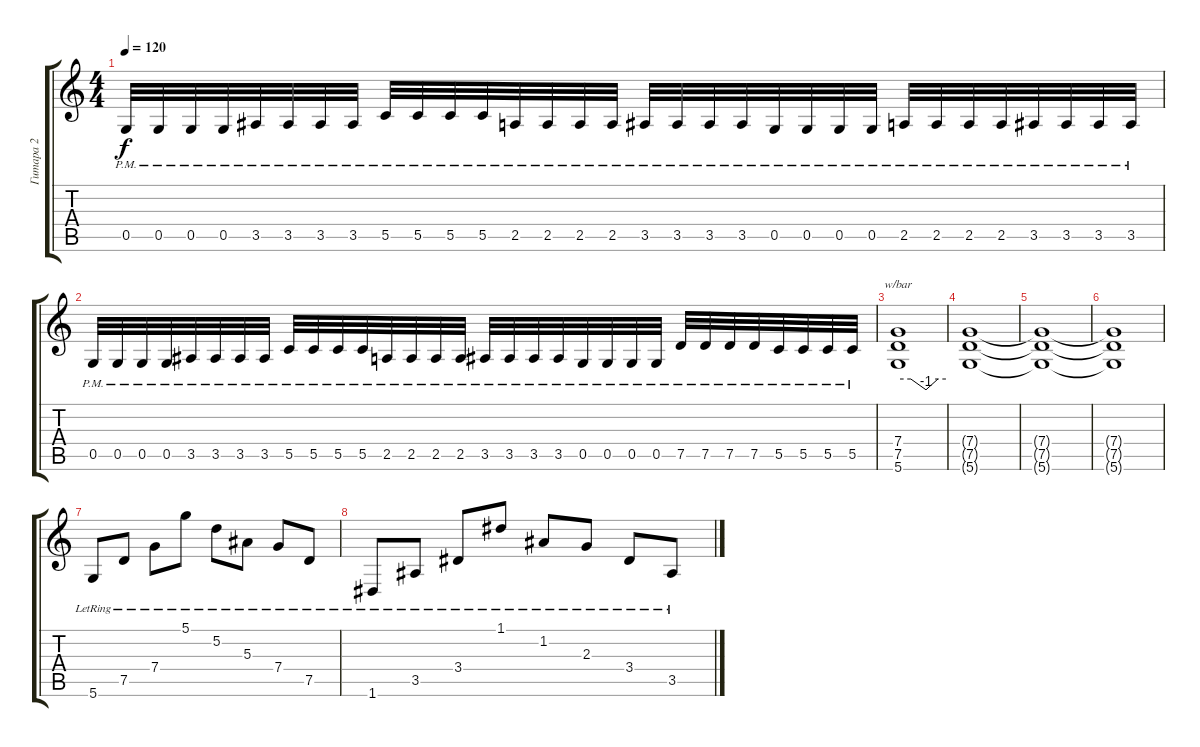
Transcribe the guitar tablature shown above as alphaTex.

\track ("Гитара 2" "Гитара 2") {instrument overdrivenguitar}
\staff {score tabs}
\tuning (D4 A3 F3 C3 G2 D2) {hide}
\ts (4 4)
\tempo 120
\clef g2
\ks c
0.5{pm}.32{dy f} 0.5{pm}.32 0.5{pm}.32 0.5{pm}.32 3.5{pm}.32 3.5{pm}.32 3.5{pm}.32 3.5{pm}.32 5.5{pm}.32 5.5{pm}.32 5.5{pm}.32 5.5{pm}.32 2.5{pm}.32 2.5{pm}.32 2.5{pm}.32 2.5{pm}.32 3.5{pm}.32 3.5{pm}.32 3.5{pm}.32 3.5{pm}.32 0.5{pm}.32 0.5{pm}.32 0.5{pm}.32 0.5{pm}.32 2.5{pm}.32 2.5{pm}.32 2.5{pm}.32 2.5{pm}.32 3.5{pm}.32 3.5{pm}.32 3.5{pm}.32 3.5{pm}.32 |
0.5{pm}.32 0.5{pm}.32 0.5{pm}.32 0.5{pm}.32 3.5{pm}.32 3.5{pm}.32 3.5{pm}.32 3.5{pm}.32 5.5{pm}.32 5.5{pm}.32 5.5{pm}.32 5.5{pm}.32 2.5{pm}.32 2.5{pm}.32 2.5{pm}.32 2.5{pm}.32 3.5{pm}.32 3.5{pm}.32 3.5{pm}.32 3.5{pm}.32 0.5{pm}.32 0.5{pm}.32 0.5{pm}.32 0.5{pm}.32 7.5{pm}.32 7.5{pm}.32 7.5{pm}.32 7.5{pm}.32 5.5{pm}.32 5.5{pm}.32 5.5{pm}.32 5.5{pm}.32 |
(7.4 7.5 5.6).1{tbe (custom default 0 0 16 0 35 -4 50 0 60 0)} |
(7.4{t} 7.5{t} 5.6{t}).1 |
(7.4{t} 7.5{t} 5.6{t}).1 |
(7.4{t} 7.5{t} 5.6{t}).1 |
5.6{lr}.8{volume 12 instrument electricguitarclean} 7.5{lr}.8 7.4{lr}.8 5.1{lr}.8 5.2{lr}.8 5.3{lr}.8 7.4{lr}.8 7.5{lr}.8 |
1.6{lr}.8 3.5{lr}.8 3.4{lr}.8 1.1{lr}.8 1.2{lr}.8 2.3{lr}.8 3.4{lr}.8 3.5{lr}.8
